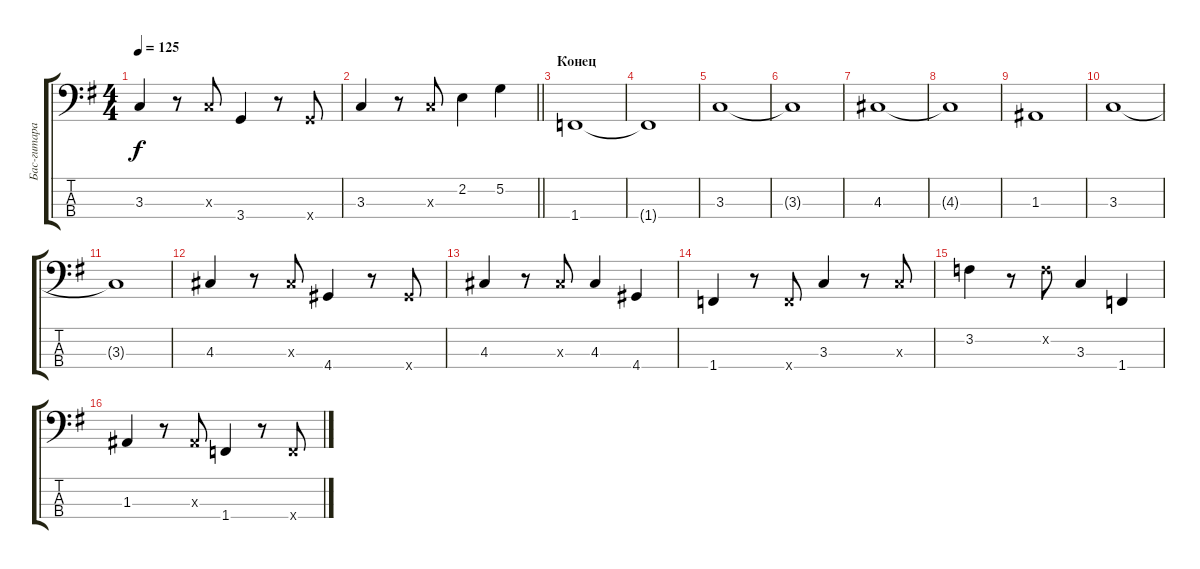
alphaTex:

\track ("Бас-гитара" "Бас-гитара") {instrument electricbassfinger}
\staff {score tabs}
\tuning (G2 D2 A1 E1) {hide}
\ts (4 4)
\tempo 125
\clef f4
\ks eminor
3.3.4{dy f} r.8 3.3{x}.8 3.4.4 r.8 3.4{x}.8 |
\barLineRight lightlight
3.3.4 r.8 3.3{x}.8 2.2.4 5.2.4 |
\section ("" "Конец")
1.4.1 |
1.4{t}.1 |
3.3.1 |
3.3{t}.1 |
4.3.1 |
4.3{t}.1 |
1.3.1 |
3.3.1 |
3.3{t}.1 |
4.3.4 r.8 4.3{x}.8 4.4.4 r.8 4.4{x}.8 |
4.3.4 r.8 4.3{x}.8 4.3.4 4.4.4 |
1.4.4 r.8 1.4{x}.8 3.3.4 r.8 3.3{x}.8 |
3.2.4 r.8 3.2{x}.8 3.3.4 1.4.4 |
1.3.4 r.8 1.3{x}.8 1.4.4 r.8 1.4{x}.8
